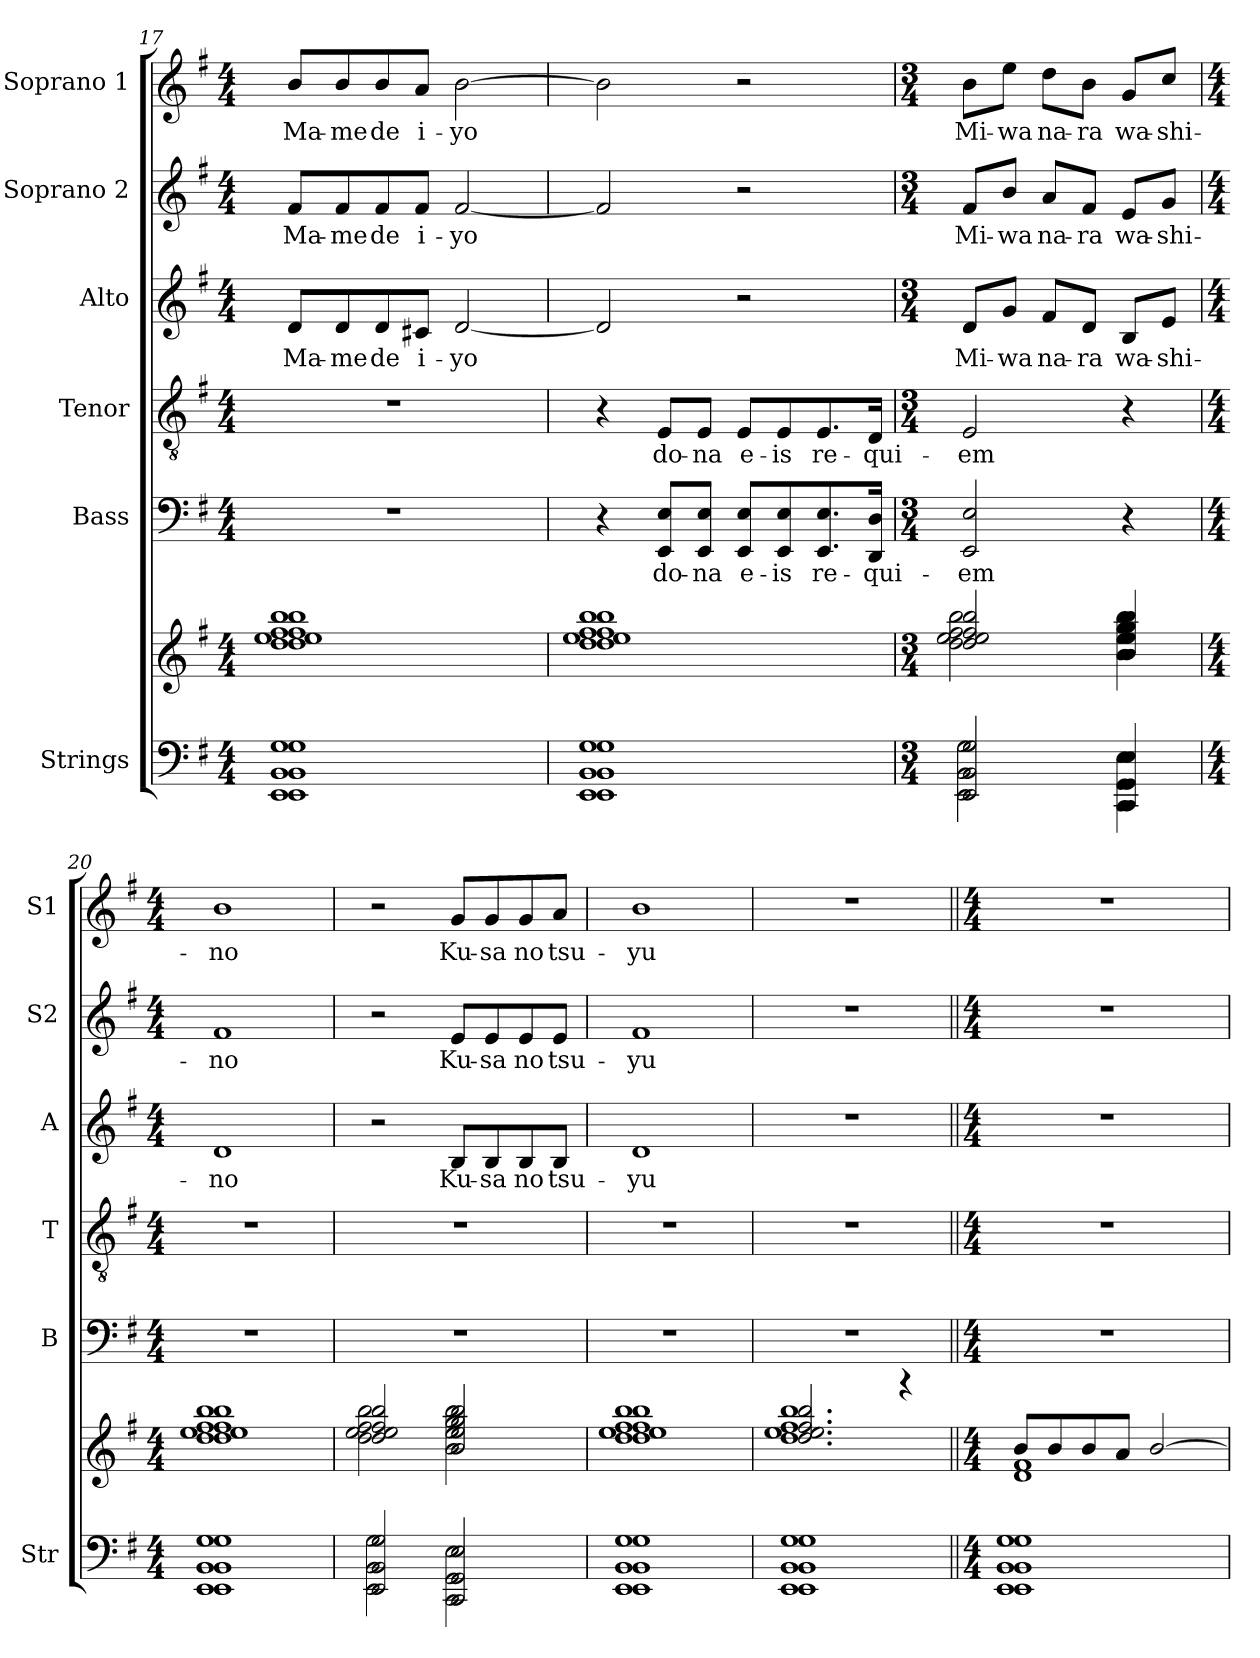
**kern	**kern	**kern	**text	**kern	**text	**kern	**text	**kern	**text	**kern	**text
*part6	*part6	*part5	*part5	*part4	*part4	*part3	*part3	*part2	*part2	*part1	*part1
*staff7	*staff6	*staff5	*staff5	*staff4	*staff4	*staff3	*staff3	*staff2	*staff2	*staff1	*staff1
*I"Strings	*	*I"Bass	*	*I"Tenor	*	*I"Alto	*	*I"Soprano 2	*	*I"Soprano 1	*
*I'Str	*	*I'B	*	*I'T	*	*I'A	*	*I'S2	*	*I'S1	*
*clefF4	*clefG2	*clefF4	*	*clefGv2	*	*clefG2	*	*clefG2	*	*clefG2	*
*k[f#]	*k[f#]	*k[f#]	*	*k[f#]	*	*k[f#]	*	*k[f#]	*	*k[f#]	*
*G:	*G:	*G:	*	*G:	*	*G:	*	*G:	*	*G:	*
*M4/4	*M4/4	*M4/4	*	*M4/4	*	*M4/4	*	*M4/4	*	*M4/4	*
=17	=17	=17	=17	=17	=17	=17	=17	=17	=17	=17	=17
*^	*^	*	*	*	*	*	*	*	*	*	*
!	!	!	!	!	!	!	!	!	!LO:LY:b	!	!LO:LY:b	!	!LO:LY:b
1EE 1BB 1G	1EE 1BB 1G	1dd 1ee 1ff# 1bb	1dd 1ee 1ff# 1bb	1r	.	1r	.	8d/L	Ma-	8f#/L	Ma-	8b/L	Ma-
!	!	!	!	!	!	!	!	!	!LO:LY:b	!	!LO:LY:b	!	!LO:LY:b
.	.	.	.	.	.	.	.	8d/	-me	8f#/	-me	8b/	-me
!	!	!	!	!	!	!	!	!	!LO:LY:b	!	!LO:LY:b	!	!LO:LY:b
.	.	.	.	.	.	.	.	8d/	de	8f#/	de	8b/	de
!	!	!	!	!	!	!	!	!	!LO:LY:b	!	!LO:LY:b	!	!LO:LY:b
.	.	.	.	.	.	.	.	8c#X/J	i-	8f#/J	i-	8a/J	i-
!	!	!	!	!	!	!	!	!	!LO:LY:b	!	!LO:LY:b	!	!LO:LY:b
.	.	.	.	.	.	.	.	[2d/	-yo	[2f#/	-yo	[2b\	-yo
!!LO:PB:g=z
=18	=18	=18	=18	=18	=18	=18	=18	=18	=18	=18	=18	=18	=18
1EE 1BB 1G	1EE 1BB 1G	1dd 1ee 1ff# 1bb	1dd 1ee 1ff# 1bb	4r	.	4r	.	2d/]	.	2f#/]	.	2b\]	.
!	!	!	!	!	!LO:LY:b	!	!LO:LY:b	!	!	!	!	!	!
.	.	.	.	8EE/ 8E/L	do-	8E/L	do-	.	.	.	.	.	.
!	!	!	!	!	!LO:LY:b	!	!LO:LY:b	!	!	!	!	!	!
.	.	.	.	8EE/ 8E/J	-na	8E/J	-na	.	.	.	.	.	.
!	!	!	!	!	!LO:LY:b	!	!LO:LY:b	!	!	!	!	!	!
.	.	.	.	8EE/ 8E/L	e-	8E/L	e-	2r	.	2r	.	2r	.
!	!	!	!	!	!LO:LY:b	!	!LO:LY:b	!	!	!	!	!	!
.	.	.	.	8EE/ 8E/	-is	8E/	-is	.	.	.	.	.	.
!	!	!	!	!	!LO:LY:b	!	!LO:LY:b	!	!	!	!	!	!
.	.	.	.	8.EE/ 8.E/	re-	8.E/	re-	.	.	.	.	.	.
!	!	!	!	!	!LO:LY:b	!	!LO:LY:b	!	!	!	!	!	!
.	.	.	.	16DD/ 16D/Jk	-qui-	16D/Jk	-qui-	.	.	.	.	.	.
=19	=19	=19	=19	=19	=19	=19	=19	=19	=19	=19	=19	=19	=19
*M3/4	*	*M3/4	*	*M3/4	*	*M3/4	*	*M3/4	*	*M3/4	*	*M3/4	*
!	!	!	!	!	!LO:LY:b	!	!LO:LY:b	!	!LO:LY:b	!	!LO:LY:b	!	!LO:LY:b
2EE/ 2BB/ 2G/	2EE\ 2BB\ 2G\	2dd/ 2ee/ 2ff#/ 2bb/	2dd\ 2ee\ 2ff#\ 2bb\	2EE/ 2E/	-em	2E/	-em	8d/L	Mi-	8f#/L	Mi-	8b\L	Mi-
!	!	!	!	!	!	!	!	!	!LO:LY:b	!	!LO:LY:b	!	!LO:LY:b
.	.	.	.	.	.	.	.	8g/J	-wa	8b/J	-wa	8ee\J	-wa
!	!	!	!	!	!	!	!	!	!LO:LY:b	!	!LO:LY:b	!	!LO:LY:b
.	.	.	.	.	.	.	.	8f#/L	na-	8a/L	na-	8dd\L	na-
!	!	!	!	!	!	!	!	!	!LO:LY:b	!	!LO:LY:b	!	!LO:LY:b
.	.	.	.	.	.	.	.	8d/J	-ra	8f#/J	-ra	8b\J	-ra
!	!	!	!	!	!	!	!	!	!LO:LY:b	!	!LO:LY:b	!	!LO:LY:b
4CC/ 4GG/ 4E/	4CC\ 4GG\ 4E\	4b/ 4ee/ 4gg/ 4bb/	4b\ 4ee\ 4gg\ 4bb\	4r	.	4r	.	8B/L	wa-	8e/L	wa-	8g/L	wa-
!	!	!	!	!	!	!	!	!	!LO:LY:b	!	!LO:LY:b	!	!LO:LY:b
.	.	.	.	.	.	.	.	8e/J	-shi-	8g/J	-shi-	8cc/J	-shi-
=20	=20	=20	=20	=20	=20	=20	=20	=20	=20	=20	=20	=20	=20
*M4/4	*	*M4/4	*	*M4/4	*	*M4/4	*	*M4/4	*	*M4/4	*	*M4/4	*
!	!	!	!	!	!	!	!	!	!LO:LY:b	!	!LO:LY:b	!	!LO:LY:b
1EE 1BB 1G	1EE 1BB 1G	1dd 1ee 1ff# 1bb	1dd 1ee 1ff# 1bb	1r	.	1r	.	1d	-no	1f#	-no	1b	-no
=21	=21	=21	=21	=21	=21	=21	=21	=21	=21	=21	=21	=21	=21
2EE/ 2BB/ 2G/	2EE\ 2BB\ 2G\	2dd/ 2ee/ 2ff#/ 2bb/	2dd\ 2ee\ 2ff#\ 2bb\	1r	.	1r	.	2r	.	2r	.	2r	.
!	!	!	!	!	!	!	!	!	!LO:LY:b	!	!LO:LY:b	!	!LO:LY:b
2CC/ 2GG/ 2E/	2CC\ 2GG\ 2E\	2b/ 2ee/ 2gg/ 2bb/	2b\ 2ee\ 2gg\ 2bb\	.	.	.	.	8B/L	Ku-	8e/L	Ku-	8g/L	Ku-
!	!	!	!	!	!	!	!	!	!LO:LY:b	!	!LO:LY:b	!	!LO:LY:b
.	.	.	.	.	.	.	.	8B/	-sa	8e/	-sa	8g/	-sa
!	!	!	!	!	!	!	!	!	!LO:LY:b	!	!LO:LY:b	!	!LO:LY:b
.	.	.	.	.	.	.	.	8B/	no	8e/	no	8g/	no
!	!	!	!	!	!	!	!	!	!LO:LY:b	!	!LO:LY:b	!	!LO:LY:b
.	.	.	.	.	.	.	.	8B/J	tsu-	8e/J	tsu-	8a/J	tsu-
!!LO:LB:g=z
=22	=22	=22	=22	=22	=22	=22	=22	=22	=22	=22	=22	=22	=22
!	!	!	!	!	!	!	!	!	!LO:LY:b	!	!LO:LY:b	!	!LO:LY:b
1EE 1BB 1G	1EE 1BB 1G	1dd 1ee 1ff# 1bb	1dd 1ee 1ff# 1bb	1r	.	1r	.	1d	-yu	1f#	-yu	1b	-yu
=23	=23	=23	=23	=23	=23	=23	=23	=23	=23	=23	=23	=23	=23
1EE 1BB 1G	1EE 1BB 1G	2.dd/ 2.ee/ 2.ff#/ 2.bb/	1dd 1ee 1ff# 1bb	1r	.	1r	.	1r	.	1r	.	1r	.
.	.	4r	.	.	.	.	.	.	.	.	.	.	.
=24||	=24||	=24||	=24||	=24||	=24||	=24||	=24||	=24||	=24||	=24||	=24||	=24||	=24||
*M4/4	*	*M4/4	*	*M4/4	*	*M4/4	*	*M4/4	*	*M4/4	*	*M4/4	*
1EE 1BB 1G	1EE 1BB 1G	8b/L	1d 1f#	1r	.	1r	.	1r	.	1r	.	1r	.
.	.	8b/	.	.	.	.	.	.	.	.	.	.	.
.	.	8b/	.	.	.	.	.	.	.	.	.	.	.
.	.	8a/J	.	.	.	.	.	.	.	.	.	.	.
.	.	[2b/	.	.	.	.	.	.	.	.	.	.	.
*v	*v	*	*	*	*	*	*	*	*	*	*	*	*
*	*v	*v	*	*	*	*	*	*	*	*	*	*
=	=	=	=	=	=	=	=	=	=	=	=
*-	*-	*-	*-	*-	*-	*-	*-	*-	*-	*-	*-
